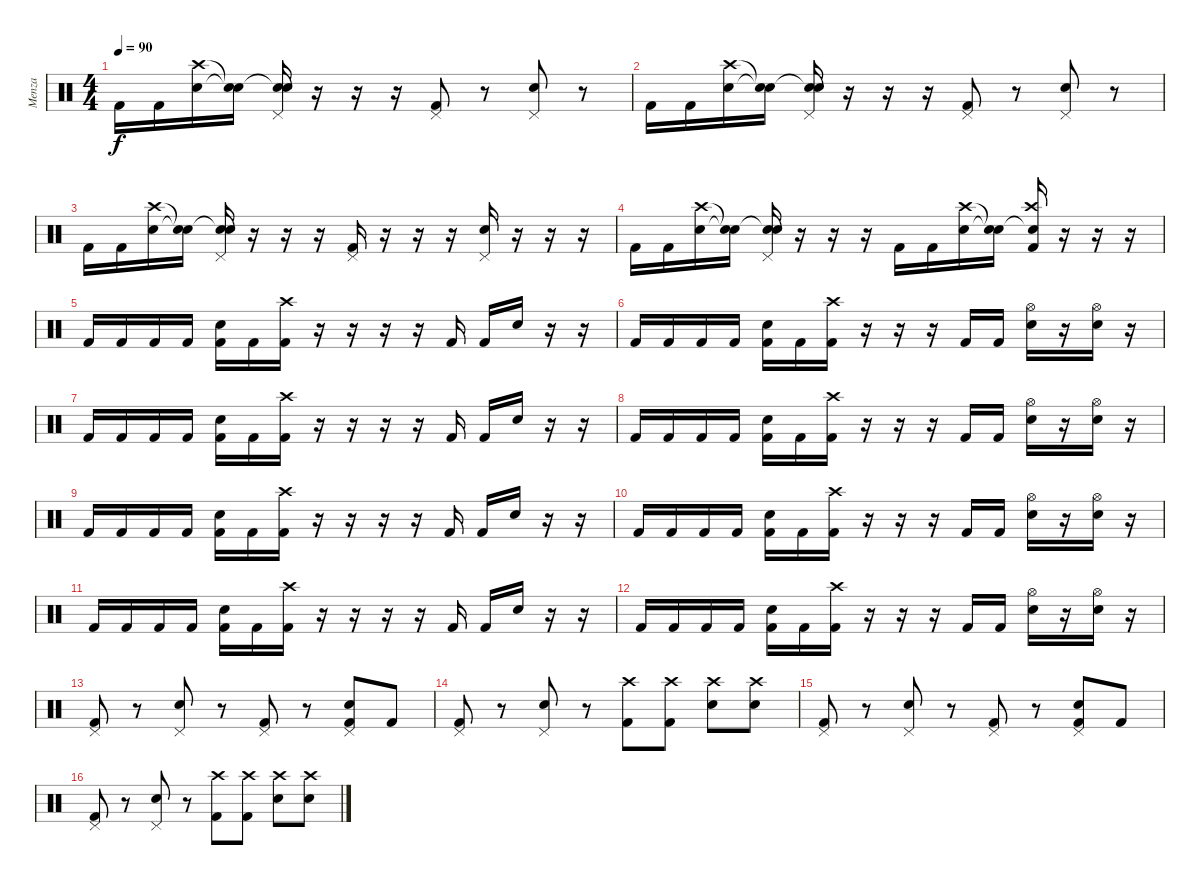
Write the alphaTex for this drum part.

\track ("Menza" "Menza") {instrument percussion}
\staff {score}
\articulation defaults
\ts (4 4)
\tempo 90
\clef neutral
\ks c "Kick (hit) 2".16{dy f} "Kick (hit) 2".16
("Crash high (hit)" "Electric Snare (hit)").16 ("Snare (hit)"{t} "Snare (hit)"{t}).16 ("Electric Snare (hit)" "Snare (hit)"{t} "Pedal Hi-Hat (hit)").16 r.16 r.16 r.16 ("Kick (hit) 2" "Pedal Hi-Hat (hit)").8 r.8 ("Electric Snare (hit)" "Pedal Hi-Hat (hit)").8 r.8 |
"Kick (hit) 2".16 "Kick (hit) 2".16 ("Crash high (hit)" "Electric Snare (hit)").16 ("Snare (hit)"{t} "Snare (hit)"{t}).16 ("Electric Snare (hit)" "Snare (hit)"{t} "Pedal Hi-Hat (hit)").16 r.16 r.16 r.16 ("Kick (hit) 2" "Pedal Hi-Hat (hit)").8 r.8 ("Electric Snare (hit)" "Pedal Hi-Hat (hit)").8 r.8 |
"Kick (hit) 2".16 "Kick (hit) 2".16 ("Crash high (hit)" "Electric Snare (hit)").16 ("Snare (hit)"{t} "Snare (hit)"{t}).16 ("Electric Snare (hit)" "Snare (hit)"{t} "Pedal Hi-Hat (hit)").16 r.16 r.16 r.16 ("Kick (hit) 2" "Pedal Hi-Hat (hit)").16 r.16 r.16 r.16 ("Electric Snare (hit)" "Pedal Hi-Hat (hit)").16 r.16 r.16 r.16 |
"Kick (hit) 2".16 "Kick (hit) 2".16 ("Crash high (hit)" "Electric Snare (hit)").16 ("Snare (hit)"{t} "Snare (hit)"{t}).16 ("Electric Snare (hit)" "Snare (hit)"{t} "Pedal Hi-Hat (hit)").16 r.16 r.16 r.16 "Kick (hit) 2".16 "Kick (hit) 2".16 ("Crash high (hit)" "Electric Snare (hit)").16 ("Snare (hit)"{t} "Snare (hit)"{t}).16 ("Crash high (hit)" "Snare (hit)"{t} "Kick (hit) 2").16 r.16 r.16 r.16 |
"Kick (hit) 2".16 "Kick (hit) 2".16 "Kick (hit) 2".16 "Kick (hit) 2".16 ("Kick (hit) 2" "Electric Snare (hit)").16 "Kick (hit) 2".16 ("Crash high (hit)" "Kick (hit) 2").16 r.16 r.16 r.16 r.16 "Kick (hit) 2".16 "Kick (hit) 2".16 "Electric Snare (hit)".16 r.16 r.16 |
"Kick (hit) 2".16 "Kick (hit) 2".16 "Kick (hit) 2".16 "Kick (hit) 2".16 ("Kick (hit) 2" "Electric Snare (hit)").16 "Kick (hit) 2".16 ("Crash high (hit)" "Kick (hit) 2").16 r.16 r.16 r.16 "Kick (hit) 2".16 "Kick (hit) 2".16 ("Electric Snare (hit)" "Hi-Hat (open)").16 r.16 ("Electric Snare (hit)" "Hi-Hat (open)").16 r.16 |
"Kick (hit) 2".16 "Kick (hit) 2".16 "Kick (hit) 2".16 "Kick (hit) 2".16 ("Kick (hit) 2" "Electric Snare (hit)").16 "Kick (hit) 2".16 ("Crash high (hit)" "Kick (hit) 2").16 r.16 r.16 r.16 r.16 "Kick (hit) 2".16 "Kick (hit) 2".16 "Electric Snare (hit)".16 r.16 r.16 |
"Kick (hit) 2".16 "Kick (hit) 2".16 "Kick (hit) 2".16 "Kick (hit) 2".16 ("Kick (hit) 2" "Electric Snare (hit)").16 "Kick (hit) 2".16 ("Crash high (hit)" "Kick (hit) 2").16 r.16 r.16 r.16 "Kick (hit) 2".16 "Kick (hit) 2".16 ("Electric Snare (hit)" "Hi-Hat (open)").16 r.16 ("Electric Snare (hit)" "Hi-Hat (open)").16 r.16 |
"Kick (hit) 2".16 "Kick (hit) 2".16 "Kick (hit) 2".16 "Kick (hit) 2".16 ("Kick (hit) 2" "Electric Snare (hit)").16 "Kick (hit) 2".16 ("Crash high (hit)" "Kick (hit) 2").16 r.16 r.16 r.16 r.16 "Kick (hit) 2".16 "Kick (hit) 2".16 "Electric Snare (hit)".16 r.16 r.16 |
"Kick (hit) 2".16 "Kick (hit) 2".16 "Kick (hit) 2".16 "Kick (hit) 2".16 ("Kick (hit) 2" "Electric Snare (hit)").16 "Kick (hit) 2".16 ("Crash high (hit)" "Kick (hit) 2").16 r.16 r.16 r.16 "Kick (hit) 2".16 "Kick (hit) 2".16 ("Electric Snare (hit)" "Hi-Hat (open)").16 r.16 ("Electric Snare (hit)" "Hi-Hat (open)").16 r.16 |
"Kick (hit) 2".16 "Kick (hit) 2".16 "Kick (hit) 2".16 "Kick (hit) 2".16 ("Kick (hit) 2" "Electric Snare (hit)").16 "Kick (hit) 2".16 ("Crash high (hit)" "Kick (hit) 2").16 r.16 r.16 r.16 r.16 "Kick (hit) 2".16 "Kick (hit) 2".16 "Electric Snare (hit)".16 r.16 r.16 |
"Kick (hit) 2".16 "Kick (hit) 2".16 "Kick (hit) 2".16 "Kick (hit) 2".16 ("Kick (hit) 2" "Electric Snare (hit)").16 "Kick (hit) 2".16 ("Crash high (hit)" "Kick (hit) 2").16 r.16 r.16 r.16 "Kick (hit) 2".16 "Kick (hit) 2".16 ("Electric Snare (hit)" "Hi-Hat (open)").16 r.16 ("Electric Snare (hit)" "Hi-Hat (open)").16 r.16 |
("Kick (hit) 2" "Pedal Hi-Hat (hit)").8 r.8 ("Electric Snare (hit)" "Pedal Hi-Hat (hit)").8 r.8 ("Pedal Hi-Hat (hit)" "Kick (hit) 2").8 r.8 ("Kick (hit) 2" "Electric Snare (hit)" "Pedal Hi-Hat (hit)").8 "Kick (hit) 2".8 |
("Kick (hit) 2" "Pedal Hi-Hat (hit)").8 r.8 ("Electric Snare (hit)" "Pedal Hi-Hat (hit)").8 r.8 ("Kick (hit) 2" "Crash high (hit)").8 ("Kick (hit) 2" "Crash high (hit)").8 ("Snare (hit) 2" "Crash high (hit)").8 ("Snare (hit) 2" "Crash high (hit)").8 |
("Kick (hit) 2" "Pedal Hi-Hat (hit)").8 r.8 ("Electric Snare (hit)" "Pedal Hi-Hat (hit)").8 r.8 ("Pedal Hi-Hat (hit)" "Kick (hit) 2").8 r.8 ("Kick (hit) 2" "Electric Snare (hit)" "Pedal Hi-Hat (hit)").8 "Kick (hit) 2".8 |
("Kick (hit) 2" "Pedal Hi-Hat (hit)").8 r.8 ("Electric Snare (hit)" "Pedal Hi-Hat (hit)").8 r.8 ("Kick (hit) 2" "Crash high (hit)").8 ("Kick (hit) 2" "Crash high (hit)").8 ("Snare (hit) 2" "Crash high (hit)").8 ("Snare (hit) 2" "Crash high (hit)").8
